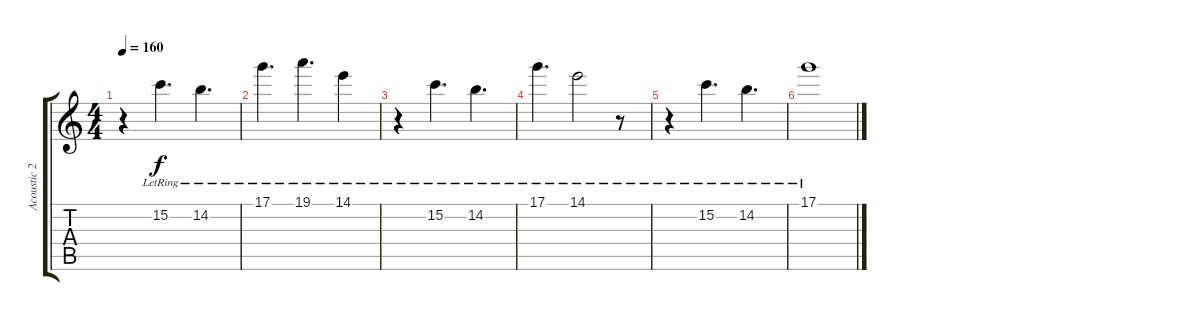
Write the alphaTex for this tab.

\track ("Acoustic 2" "Acoustic 2") {instrument acousticguitarsteel}
\staff {score tabs}
\tuning (D4 A3 F3 C3 G2 C2) {hide}
\ts (4 4)
\tempo 160
\clef g2
\ks c
r.4{dy f} 15.2{lr}.4{d} 14.2{lr}.4{d} |
17.1{lr}.4{d} 19.1{lr}.4{d} 14.1{lr}.4 |
r.4 15.2{lr}.4{d} 14.2{lr}.4{d} |
17.1{lr}.4{d} 14.1{lr}.2 r.8 |
r.4 15.2{lr}.4{d} 14.2{lr}.4{d} |
17.1{lr}.1
